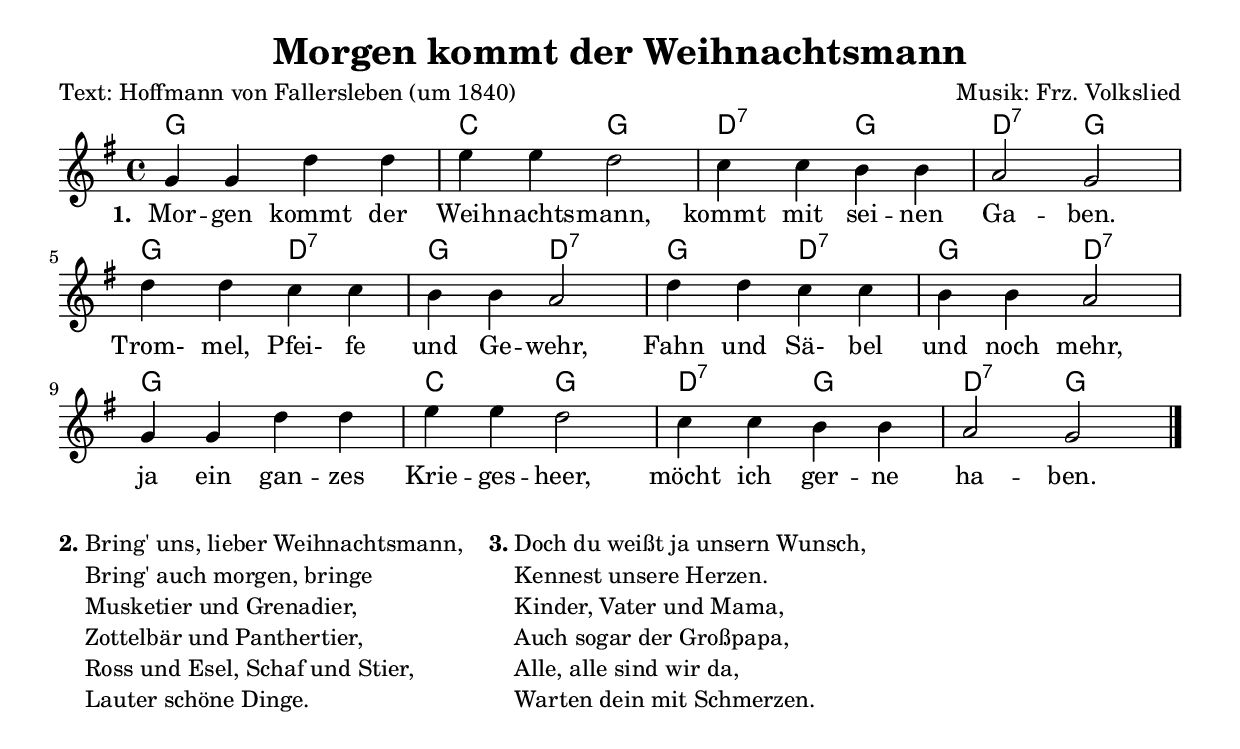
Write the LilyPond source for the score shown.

\version "2.12.3"

\include "default.ly"

\header {
  title="Morgen kommt der Weihnachtsmann"
  composer="Musik: Frz. Volkslied"
  poet="Text: Hoffmann von Fallersleben (um 1840)"
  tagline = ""
  id = "b1829d87a1b03486b4e933943b6c355077783367"
}


Melodie=\relative c'' {
    g4 g d' d
    e e d2
    c4 c b b
    a2 g
    \break
    d'4 d c c 
    b b a2
    d4 d c c 
    b b a2
    \break
    g4 g d' d 
    e e d2
    c4 c b b 
    a2 g  
	  \bar "|."
}


Akkorde= \chordmode {
  g1 c2 g d:7 g d:7 g g d:7 g d:7 g d:7 g d:7 g1 c2 g d:7 g d:7 g
}

Text=\lyricmode {
	\set stanza = #"1. "
 	Mor -- gen kommt der Weih -- nachts -- mann, 
	kommt mit sei -- nen Ga -- ben. 
	Trom- mel, Pfei- fe und Ge -- wehr, 
	Fahn und Sä- bel und noch mehr, 
	ja ein gan -- zes Krie -- ges -- heer, 
	möcht ich ger -- ne ha -- ben. 
}


\score{
  <<
    \new ChordNames {\Akkorde}
    \new Voice = "Melodie" {
      \autoBeamOff
      \clef violin
      \key g \major
      \time 4/4
      \Melodie
    }
    \new Lyrics = Strophe \lyricsto Melodie \Text
  >>
  \layout{}
  \midi { \context { \Score tempoWholesPerMinute = #(ly:make-moment 120 4) } }
}

\markup {
    \column {
      \line {
	\bold "2."
        \column {
	"Bring' uns, lieber Weihnachtsmann,   "
	"Bring' auch morgen, bringe"
	"Musketier und Grenadier,"
	"Zottelbär und Panthertier,"
	"Ross und Esel, Schaf und Stier,"
	"Lauter schöne Dinge."
	}
	\bold "3."
        \column {
	"Doch du weißt ja unsern Wunsch,"
	"Kennest unsere Herzen."
	"Kinder, Vater und Mama,"
	"Auch sogar der Großpapa,"
	"Alle, alle sind wir da,"
	"Warten dein mit Schmerzen."
        }
      }
  }
}

 % some settings % vim: sw=2 et
